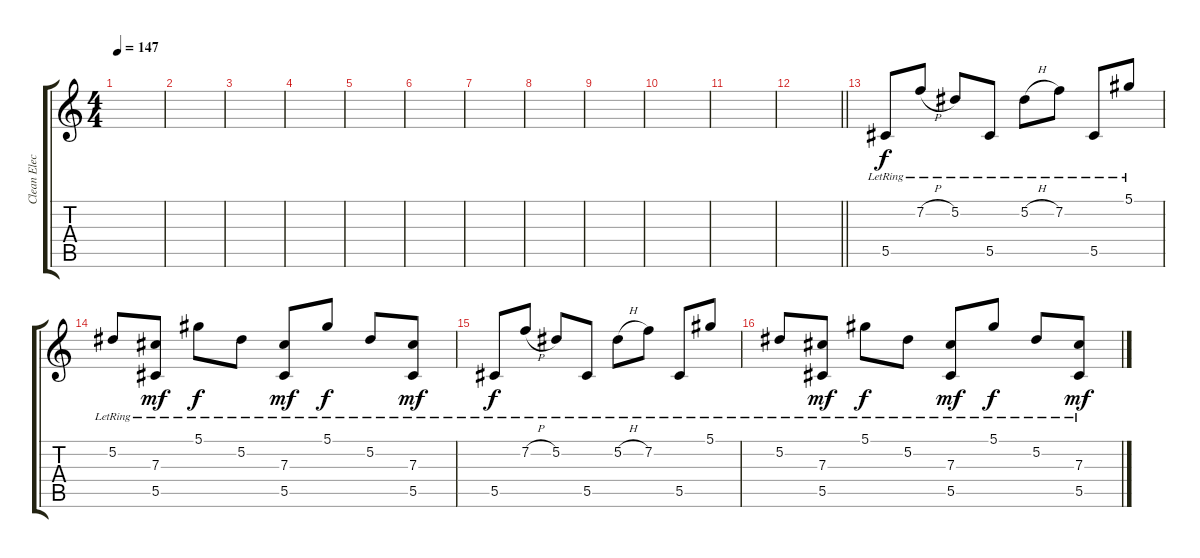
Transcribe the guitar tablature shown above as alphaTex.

\track ("Clean Elect" "Clean Elec") {instrument electricguitarclean}
\staff {score tabs}
\tuning (Eb4 Bb3 Gb3 Db3 Ab2 Eb2) {hide}
\ts (4 4)
\tempo 147
\clef g2
\ks c
|
|
|
|
|
|
|
|
|
|
|
\barLineRight lightlight
|
5.5{lr}.8 7.2{h lr}.8 5.2{lr}.8 5.5{lr}.8 5.2{h lr}.8 7.2{lr}.8 5.5{lr}.8 5.1{lr}.8 |
5.2{lr}.8 (7.3 5.5{lr}).8{dy mf} 5.1{lr}.8{dy f} 5.2{lr}.8 (7.3 5.5{lr}).8{dy mf} 5.1{lr}.8{dy f} 5.2{lr}.8 (7.3 5.5{lr}).8{dy mf} |
5.5{lr}.8{dy f} 7.2{h lr}.8 5.2{lr}.8 5.5{lr}.8 5.2{h lr}.8 7.2{lr}.8 5.5{lr}.8 5.1{lr}.8 |
5.2{lr}.8 (7.3 5.5{lr}).8{dy mf} 5.1{lr}.8{dy f} 5.2{lr}.8 (7.3 5.5{lr}).8{dy mf} 5.1{lr}.8{dy f} 5.2{lr}.8 (7.3 5.5{lr}).8{dy mf}
